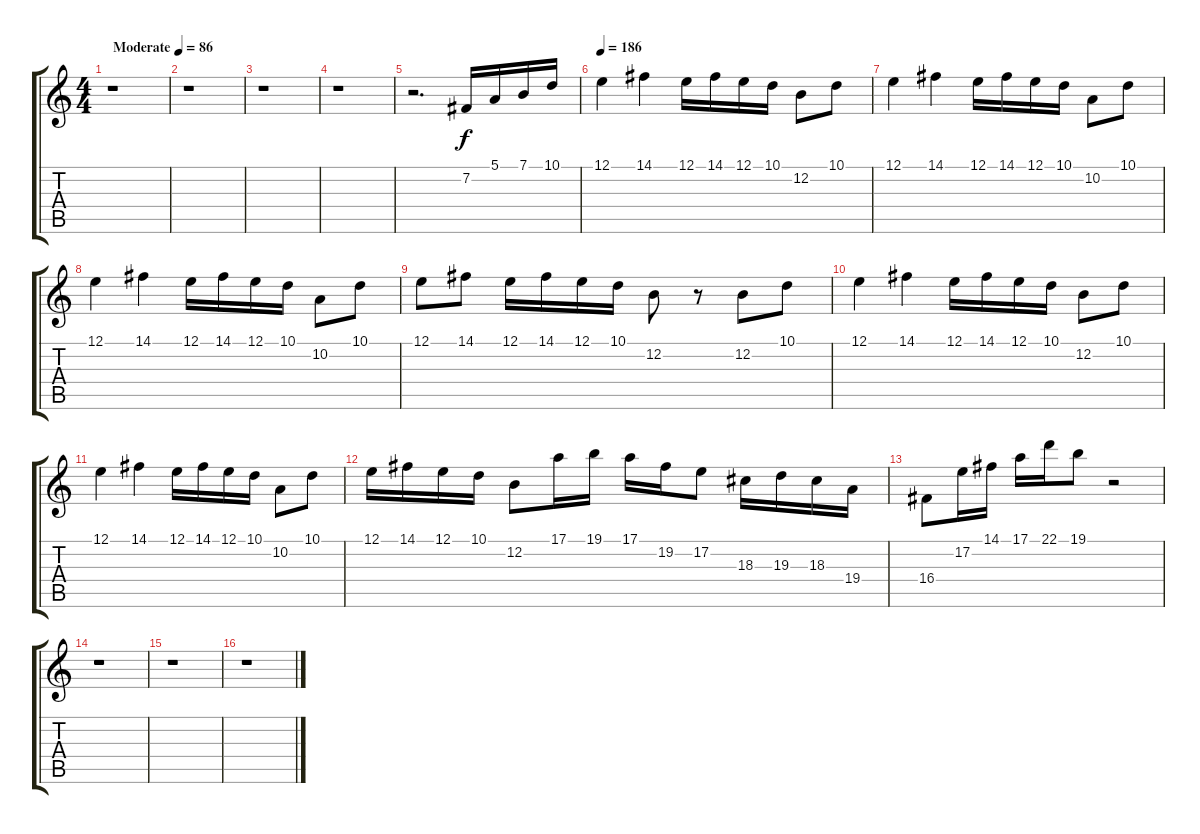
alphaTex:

\track "" {instrument orchestralharp}
\staff {score tabs}
\tuning (E4 B3 G3 D3 A2 E2) {hide}
\ts (4 4)
\tempo (86 "Moderate")
\clef g2
\ks c
r.1{dy f instrument orchestralharp} |
r.1 |
r.1 |
r.1 |
r.2{d} 7.2.16 5.1.16 7.1.16 10.1.16 |
\tempo 186
12.1.4 14.1.4 12.1.16 14.1.16 12.1.16 10.1.16 12.2.8 10.1.8 |
12.1.4 14.1.4 12.1.16 14.1.16 12.1.16 10.1.16 10.2.8 10.1.8 |
12.1.4 14.1.4 12.1.16 14.1.16 12.1.16 10.1.16 10.2.8 10.1.8 |
12.1.8 14.1.8 12.1.16 14.1.16 12.1.16 10.1.16 12.2.8 r.8 12.2.8 10.1.8 |
12.1.4 14.1.4 12.1.16 14.1.16 12.1.16 10.1.16 12.2.8 10.1.8 |
12.1.4 14.1.4 12.1.16 14.1.16 12.1.16 10.1.16 10.2.8 10.1.8 |
12.1.16 14.1.16 12.1.16 10.1.16 12.2.8 17.1.16 19.1.16 17.1.16 19.2.16 17.2.8 18.3.16 19.3.16 18.3.16 19.4.16 |
16.4.8 17.2.16 14.1.16 17.1.16 22.1.16 19.1.8 r.2 |
r.1 |
r.1 |
r.1
